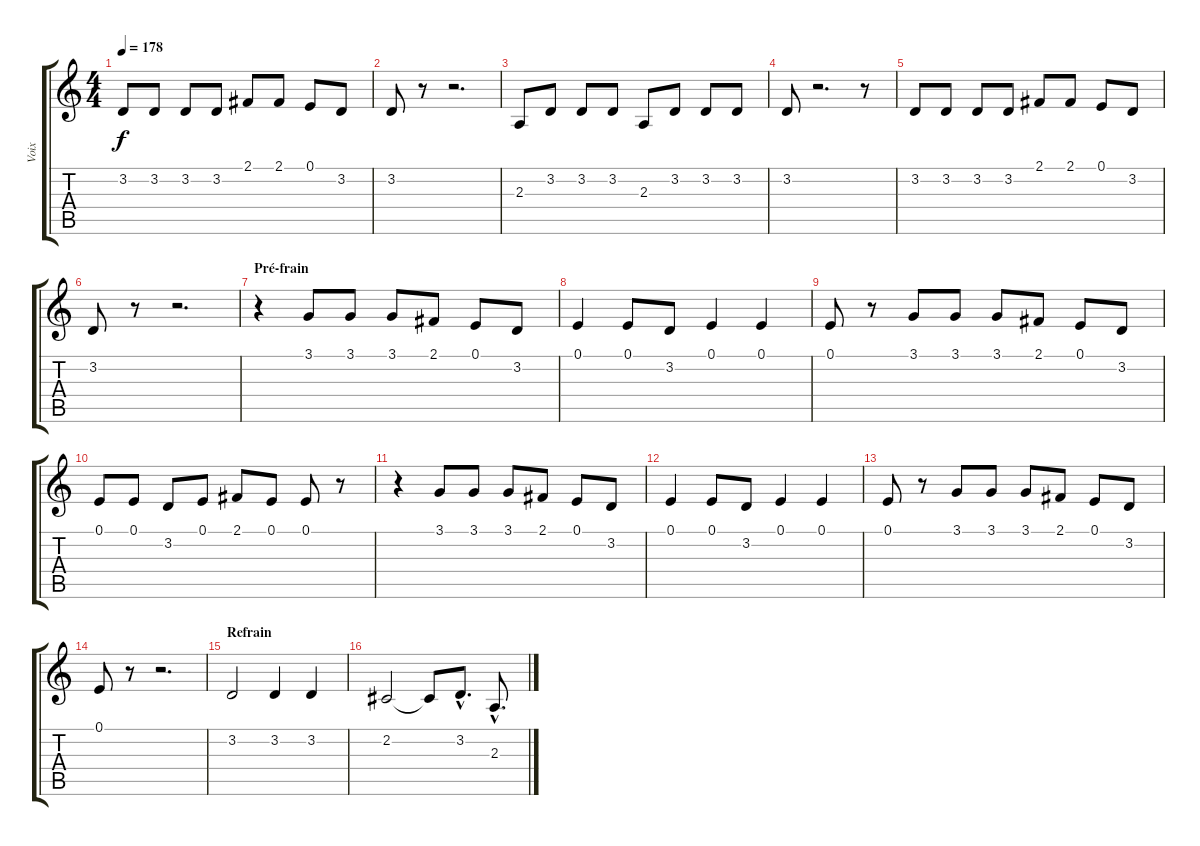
\track ("Voix" "Voix") {instrument englishhorn}
\staff {score tabs}
\tuning (E4 B3 G3 D3 A2 E2) {hide}
\ts (4 4)
\tempo 178
\clef g2
\ks c
3.2.8{dy f} 3.2.8 3.2.8 3.2.8 2.1.8 2.1.8 0.1.8 3.2.8 |
3.2.8 r.8 r.2{d} |
2.3.8 3.2.8 3.2.8 3.2.8 2.3.8 3.2.8 3.2.8 3.2.8 |
3.2.8 r.2{d} r.8 |
3.2.8 3.2.8 3.2.8 3.2.8 2.1.8 2.1.8 0.1.8 3.2.8 |
3.2.8 r.8 r.2{d} |
\section ("" "Pré-frain")
r.4 3.1.8 3.1.8 3.1.8 2.1.8 0.1.8 3.2.8 |
0.1.4 0.1.8 3.2.8 0.1.4 0.1.4 |
0.1.8 r.8 3.1.8 3.1.8 3.1.8 2.1.8 0.1.8 3.2.8 |
0.1.8 0.1.8 3.2.8 0.1.8 2.1.8 0.1.8 0.1.8 r.8 |
r.4 3.1.8 3.1.8 3.1.8 2.1.8 0.1.8 3.2.8 |
0.1.4 0.1.8 3.2.8 0.1.4 0.1.4 |
0.1.8 r.8 3.1.8 3.1.8 3.1.8 2.1.8 0.1.8 3.2.8 |
0.1.8 r.8 r.2{d} |
\section ("" "Refrain")
3.2.2 3.2.4 3.2.4 |
2.2.2 2.2{t}.8 3.2{hac}.8{d} 2.3{hac}.8{d}
